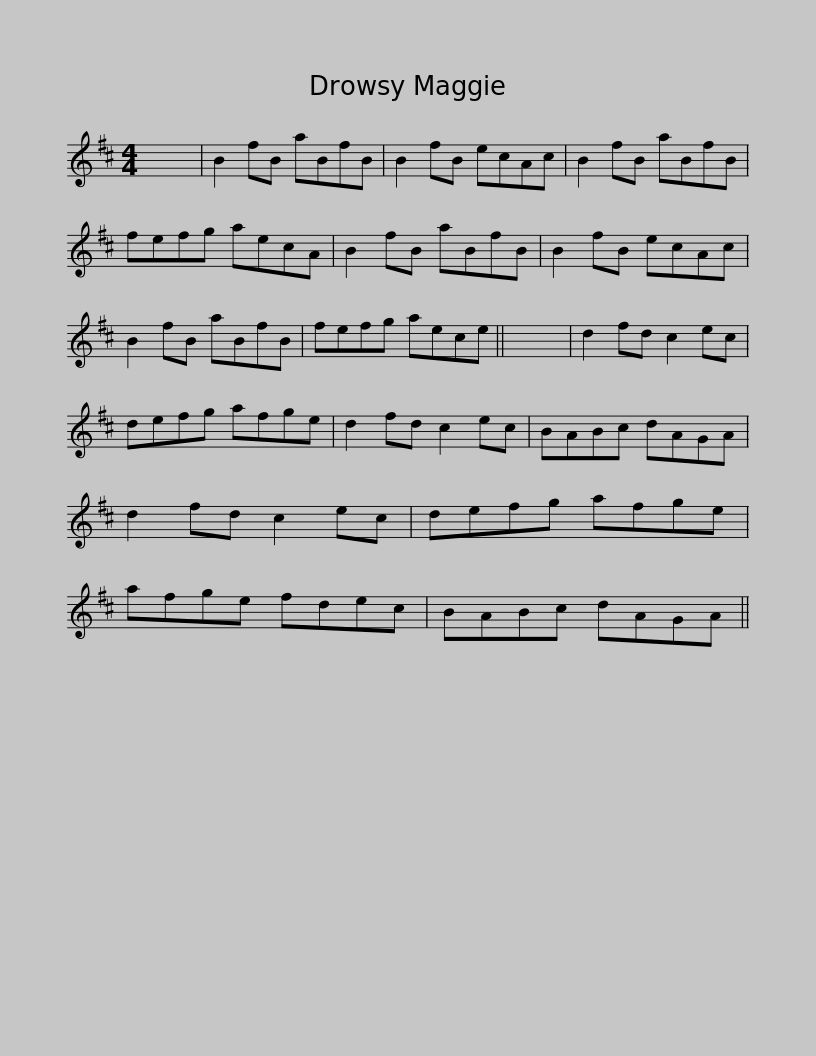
X:1
L:1/8
M:4/4
I:linebreak $
K:Bmin
V:1 treble
V:1
 x8 | B2 fB aBfB | B2 fB ecAc | B2 fB aBfB | fefg aecA | %5
 B2 fB aBfB | B2 fB ecAc |$ B2 fB aBfB | fefg aece || x8 | %10
 d2 fd c2 ec | defg afge | d2 fd c2 ec |$ BABc dAGA | d2 fd c2 ec | %15
 defg afge | afge fdec | BABc dAGA || %18
